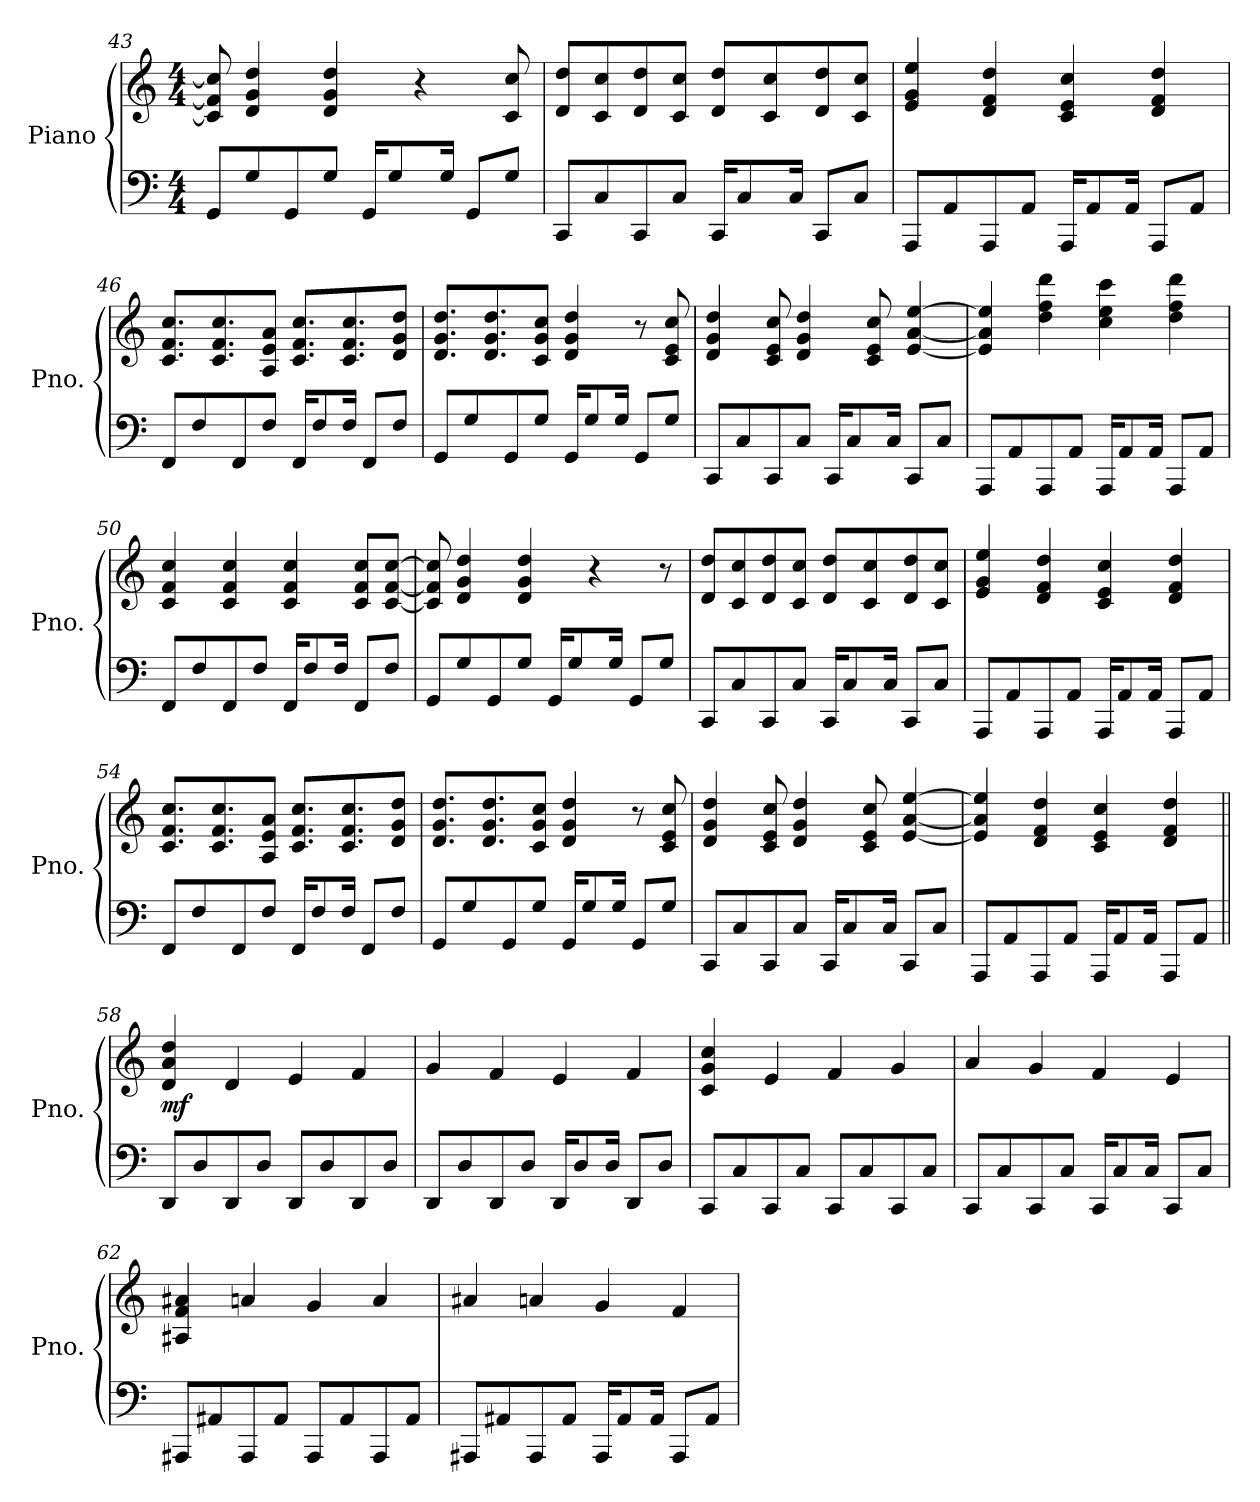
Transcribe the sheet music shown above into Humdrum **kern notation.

**kern	**kern	**dynam
*part1	*part1	*part1
*staff2	*staff1	*staff1/2
*I"Piano	*	*
*I'Pno.	*	*
*clefF4	*clefG2	*
*k[]	*k[]	*
*M4/4	*M4/4	*
=43	=43	=43
8GG/L	8c/] 8f/] 8cc/]	.
8G/	4d/ 4g/ 4dd/	.
8GG/	.	.
8G/J	4d/ 4g/ 4dd/	.
16GG/KL	.	.
8G/	.	.
.	4r	.
16G/Jk	.	.
8GG/L	.	.
8G/J	8c/ 8cc/	.
=44	=44	=44
8CC/L	8d/ 8dd/L	.
8C/	8c/ 8cc/	.
8CC/	8d/ 8dd/	.
8C/J	8c/ 8cc/J	.
16CC/KL	8d/ 8dd/L	.
8C/	.	.
.	8c/ 8cc/	.
16C/Jk	.	.
8CC/L	8d/ 8dd/	.
8C/J	8c/ 8cc/J	.
=45	=45	=45
8AAA/L	4e/ 4g/ 4ee/	.
8AA/	.	.
8AAA/	4d/ 4f/ 4dd/	.
8AA/J	.	.
16AAA/KL	4c/ 4e/ 4cc/	.
8AA/	.	.
16AA/Jk	.	.
8AAA/L	4d/ 4f/ 4dd/	.
8AA/J	.	.
!!LO:PB:g=z
=46	=46	=46
8FF/L	8.c/ 8.f/ 8.cc/L	.
8F/	.	.
.	8.c/ 8.f/ 8.cc/	.
8FF/	.	.
8F/J	8A/ 8e/ 8a/J	.
16FF/KL	8.c/ 8.f/ 8.cc/L	.
8F/	.	.
16F/Jk	8.c/ 8.f/ 8.cc/	.
8FF/L	.	.
8F/J	8d/ 8g/ 8dd/J	.
=47	=47	=47
8GG/L	8.d/ 8.g/ 8.dd/L	.
8G/	.	.
.	8.d/ 8.g/ 8.dd/	.
8GG/	.	.
8G/J	8c/ 8g/ 8cc/J	.
16GG/KL	4d/ 4g/ 4dd/	.
8G/	.	.
16G/Jk	.	.
8GG/L	8r	.
8G/J	8c/ 8e/ 8cc/	.
=48	=48	=48
8CC/L	4d/ 4g/ 4dd/	.
8C/	.	.
8CC/	8c/ 8e/ 8cc/	.
8C/J	4d/ 4g/ 4dd/	.
16CC/KL	.	.
8C/	.	.
.	8c/ 8e/ 8cc/	.
16C/Jk	.	.
8CC/L	[4e/ [4a/ [4ee/	.
8C/J	.	.
=49	=49	=49
8AAA/L	4e/] 4a/] 4ee/]	.
8AA/	.	.
8AAA/	4dd\ 4ff\ 4ddd\	.
8AA/J	.	.
16AAA/KL	4cc\ 4ee\ 4ccc\	.
8AA/	.	.
16AA/Jk	.	.
8AAA/L	4dd\ 4ff\ 4ddd\	.
8AA/J	.	.
!!LO:LB:g=z
=50	=50	=50
8FF/L	4c/ 4f/ 4cc/	.
8F/	.	.
8FF/	4c/ 4f/ 4cc/	.
8F/J	.	.
16FF/KL	4c/ 4f/ 4cc/	.
8F/	.	.
16F/Jk	.	.
8FF/L	8c/ 8f/ 8cc/L	.
8F/J	[8c/ [8f/ [8cc/J	.
=51	=51	=51
8GG/L	8c/] 8f/] 8cc/]	.
8G/	4d/ 4g/ 4dd/	.
8GG/	.	.
8G/J	4d/ 4g/ 4dd/	.
16GG/KL	.	.
8G/	.	.
.	4r	.
16G/Jk	.	.
8GG/L	.	.
8G/J	8r	.
=52	=52	=52
8CC/L	8d/ 8dd/L	.
8C/	8c/ 8cc/	.
8CC/	8d/ 8dd/	.
8C/J	8c/ 8cc/J	.
16CC/KL	8d/ 8dd/L	.
8C/	.	.
.	8c/ 8cc/	.
16C/Jk	.	.
8CC/L	8d/ 8dd/	.
8C/J	8c/ 8cc/J	.
=53	=53	=53
8AAA/L	4e/ 4g/ 4ee/	.
8AA/	.	.
8AAA/	4d/ 4f/ 4dd/	.
8AA/J	.	.
16AAA/KL	4c/ 4e/ 4cc/	.
8AA/	.	.
16AA/Jk	.	.
8AAA/L	4d/ 4f/ 4dd/	.
8AA/J	.	.
!!LO:LB:g=z
=54	=54	=54
8FF/L	8.c/ 8.f/ 8.cc/L	.
8F/	.	.
.	8.c/ 8.f/ 8.cc/	.
8FF/	.	.
8F/J	8A/ 8e/ 8a/J	.
16FF/KL	8.c/ 8.f/ 8.cc/L	.
8F/	.	.
16F/Jk	8.c/ 8.f/ 8.cc/	.
8FF/L	.	.
8F/J	8d/ 8g/ 8dd/J	.
=55	=55	=55
8GG/L	8.d/ 8.g/ 8.dd/L	.
8G/	.	.
.	8.d/ 8.g/ 8.dd/	.
8GG/	.	.
8G/J	8c/ 8g/ 8cc/J	.
16GG/KL	4d/ 4g/ 4dd/	.
8G/	.	.
16G/Jk	.	.
8GG/L	8r	.
8G/J	8c/ 8e/ 8cc/	.
=56	=56	=56
8CC/L	4d/ 4g/ 4dd/	.
8C/	.	.
8CC/	8c/ 8e/ 8cc/	.
8C/J	4d/ 4g/ 4dd/	.
16CC/KL	.	.
8C/	.	.
.	8c/ 8e/ 8cc/	.
16C/Jk	.	.
8CC/L	[4e/ [4a/ [4ee/	.
8C/J	.	.
=57	=57	=57
8AAA/L	4e/] 4a/] 4ee/]	.
8AA/	.	.
8AAA/	4d/ 4f/ 4dd/	.
8AA/J	.	.
16AAA/KL	4c/ 4e/ 4cc/	.
8AA/	.	.
16AA/Jk	.	.
8AAA/L	4d/ 4f/ 4dd/	.
8AA/J	.	.
!!LO:LB:g=z
=58||	=58||	=58||
!	!	!LO:DY:b
8DD/L	4d/ 4a/ 4dd/	mf
8D/	.	.
8DD/	4d/	.
8D/J	.	.
8DD/L	4e/	.
8D/	.	.
8DD/	4f/	.
8D/J	.	.
=59	=59	=59
8DD/L	4g/	.
8D/	.	.
8DD/	4f/	.
8D/J	.	.
16DD/KL	4e/	.
8D/	.	.
16D/Jk	.	.
8DD/L	4f/	.
8D/J	.	.
=60	=60	=60
8CC/L	4c/ 4g/ 4cc/	.
8C/	.	.
8CC/	4e/	.
8C/J	.	.
8CC/L	4f/	.
8C/	.	.
8CC/	4g/	.
8C/J	.	.
=61	=61	=61
8CC/L	4a/	.
8C/	.	.
8CC/	4g/	.
8C/J	.	.
16CC/KL	4f/	.
8C/	.	.
16C/Jk	.	.
8CC/L	4e/	.
8C/J	.	.
=62	=62	=62
8AAA#X/L	4A#X/ 4f/ 4a#X/	.
8AA#X/	.	.
8AAA#/	4an/	.
8AA#/J	.	.
8AAA#/L	4g/	.
8AA#/	.	.
8AAA#/	4a/	.
8AA#/J	.	.
!!LO:LB:g=z
=63	=63	=63
8AAA#X/L	4a#X/	.
8AA#X/	.	.
8AAA#/	4an/	.
8AA#/J	.	.
16AAA#/KL	4g/	.
8AA#/	.	.
16AA#/Jk	.	.
8AAA#/L	4f/	.
8AA#/J	.	.
=	=	=
*-	*-	*-
